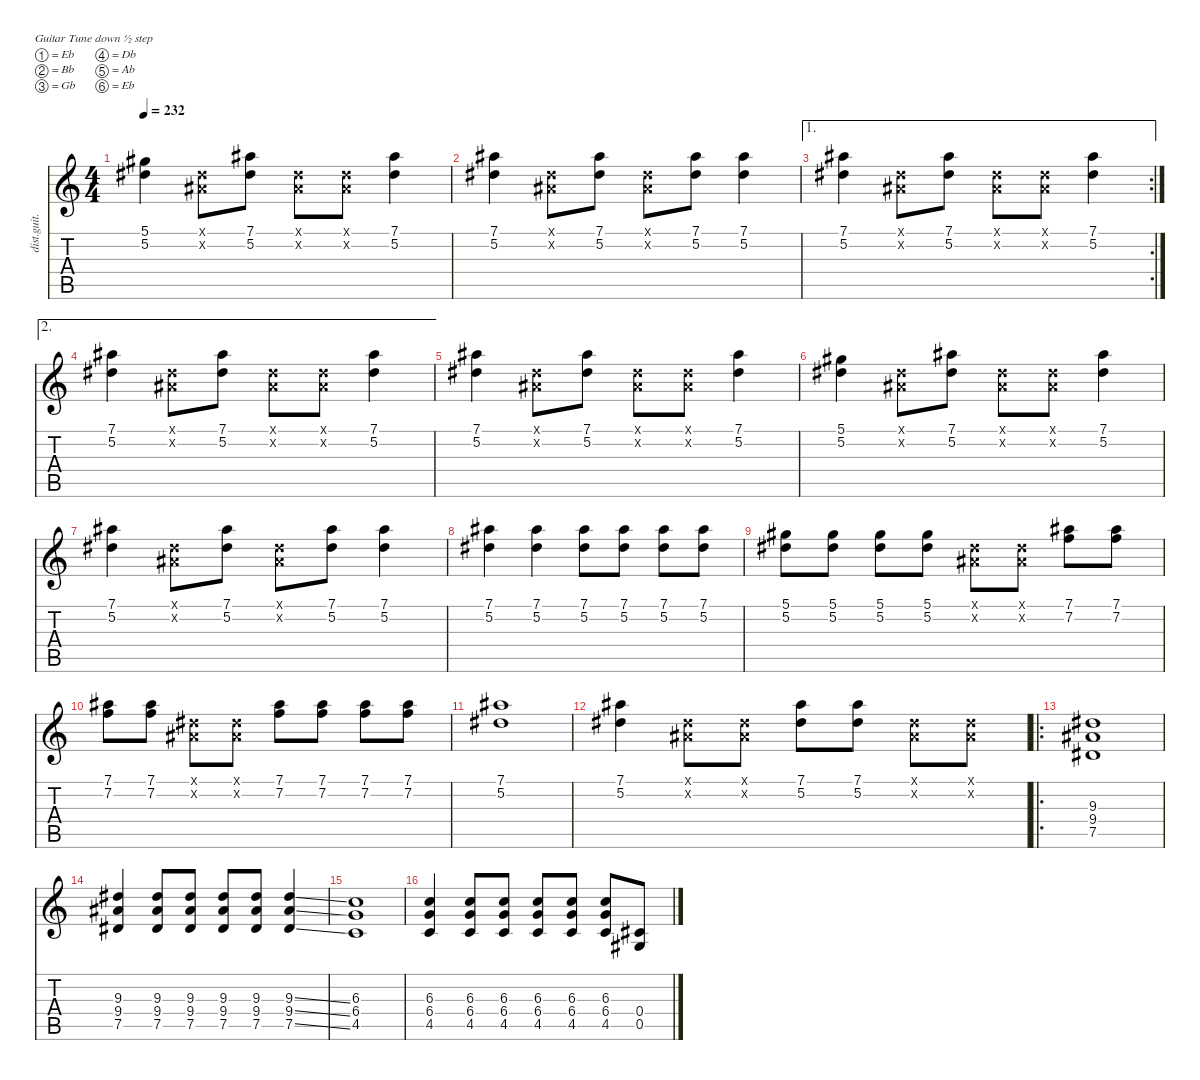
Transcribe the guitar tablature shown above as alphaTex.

\defaultSystemsLayout 4
\hideDynamics
\bracketExtendMode nobrackets
\otherSystemsTrackNameOrientation horizontal
\track ("Gtr. 2" "dist.guit.") {instrument distortionguitar}
\staff {score tabs}
\tuning (Eb4 Bb3 Gb3 Db3 Ab2 Eb2)
\ts (4 4)
\tempo 232
\clef g2
\ks c
(5.1{acc #} 5.2{acc #}).4{dy f beam Down} (0.1{x acc #} 0.2{x acc #}).8{beam Down} (7.1{acc #} 5.2{acc #}).8{beam Down} (0.1{x acc #} 0.2{x acc #}).8{beam Down} (0.1{x acc #} 0.2{x acc #}).8{beam Down} (7.1{acc #} 5.2{acc #}).4{beam Down} |
(7.1{acc #} 5.2{acc #}).4{beam Down} (0.1{x acc #} 0.2{x acc #}).8{beam Down} (7.1{acc #} 5.2{acc #}).8{beam Down} (0.1{x acc #} 0.2{x acc #}).8{beam Down} (7.1{acc #} 5.2{acc #}).8{beam Down} (7.1{acc #} 5.2{acc #}).4{beam Down} |
\ae 1
\rc 2
(7.1{acc #} 5.2{acc #}).4{beam Down} (0.1{x acc #} 0.2{x acc #}).8{beam Down} (7.1{acc #} 5.2{acc #}).8{beam Down} (0.1{x acc #} 0.2{x acc #}).8{beam Down} (0.1{x acc #} 0.2{x acc #}).8{beam Down} (7.1{acc #} 5.2{acc #}).4{beam Down} |
\ae 2
(7.1{acc #} 5.2{acc #}).4{beam Down} (0.1{x acc #} 0.2{x acc #}).8{beam Down} (7.1{acc #} 5.2{acc #}).8{beam Down} (0.1{x acc #} 0.2{x acc #}).8{beam Down} (0.1{x acc #} 0.2{x acc #}).8{beam Down} (7.1{acc #} 5.2{acc #}).4{beam Down} |
(7.1{acc #} 5.2{acc #}).4{beam Down} (0.1{x acc #} 0.2{x acc #}).8{beam Down} (7.1{acc #} 5.2{acc #}).8{beam Down} (0.1{x acc #} 0.2{x acc #}).8{beam Down} (0.1{x acc #} 0.2{x acc #}).8{beam Down} (7.1{acc #} 5.2{acc #}).4{beam Down} |
(5.1{acc #} 5.2{acc #}).4{beam Down} (0.1{x acc #} 0.2{x acc #}).8{beam Down} (7.1{acc #} 5.2{acc #}).8{beam Down} (0.1{x acc #} 0.2{x acc #}).8{beam Down} (0.1{x acc #} 0.2{x acc #}).8{beam Down} (7.1{acc #} 5.2{acc #}).4{beam Down} |
(7.1{acc #} 5.2{acc #}).4{beam Down} (0.1{x acc #} 0.2{x acc #}).8{beam Down} (7.1{acc #} 5.2{acc #}).8{beam Down} (0.1{x acc #} 0.2{x acc #}).8{beam Down} (7.1{acc #} 5.2{acc #}).8{beam Down} (7.1{acc #} 5.2{acc #}).4{beam Down} |
(7.1{acc #} 5.2{acc #}).4{beam Down} (7.1{acc #} 5.2{acc #}).4{beam Down} (7.1{acc #} 5.2{acc #}).8{beam Down} (7.1{acc #} 5.2{acc #}).8{beam Down} (7.1{acc #} 5.2{acc #}).8{beam Down} (7.1{acc #} 5.2{acc #}).8{beam Down} |
(5.1{acc #} 5.2{acc #}).8{beam Down} (5.1{acc #} 5.2{acc #}).8{beam Down} (5.1{acc #} 5.2{acc #}).8{beam Down} (5.1{acc #} 5.2{acc #}).8{beam Down} (0.1{x acc #} 0.2{x acc #}).8{beam Down} (0.1{x acc #} 0.2{x acc #}).8{beam Down} (7.1{acc #} 7.2).8{beam Down} (7.1{acc #} 7.2).8{beam Down} |
(7.1{acc #} 7.2).8{beam Down} (7.1{acc #} 7.2).8{beam Down} (0.1{x acc #} 0.2{x acc #}).8{beam Down} (0.1{x acc #} 0.2{x acc #}).8{beam Down} (7.1{acc #} 7.2).8{beam Down} (7.1{acc #} 7.2).8{beam Down} (7.1{acc #} 7.2).8{beam Down} (7.1{acc #} 7.2).8{beam Down} |
(7.1{acc #} 5.2{acc #}).1{beam Down} |
(7.1{acc #} 5.2{acc #}).4{beam Down} (0.1{x acc #} 0.2{x acc #}).8{beam Down} (0.1{x acc #} 0.2{x acc #}).8{beam Down} (7.1{acc #} 5.2{acc #}).8{beam Down} (7.1{acc #} 5.2{acc #}).8{beam Down} (0.1{x acc #} 0.2{x acc #}).8{beam Down} (0.1{x acc #} 0.2{x acc #}).8{beam Down} |
\ro
(9.3{acc #} 9.4{acc #} 7.5{acc #}).1{beam Up} |
(9.3{acc #} 9.4{acc #} 7.5{acc #}).4{beam Up} (9.3{acc #} 9.4{acc #} 7.5{acc #}).8{beam Up} (9.3{acc #} 9.4{acc #} 7.5{acc #}).8{beam Up} (9.3{acc #} 9.4{acc #} 7.5{acc #}).8{beam Up} (9.3{acc #} 9.4{acc #} 7.5{acc #}).8{beam Up} (9.3{ss acc #} 9.4{ss acc #} 7.5{ss acc #}).4{beam Up} |
(6.3 6.4 4.5).1{beam Up} |
(6.3 6.4 4.5).4{beam Up} (6.3 6.4 4.5).8{beam Up} (6.3 6.4 4.5).8{beam Up} (6.3 6.4 4.5).8{beam Up} (6.3 6.4 4.5).8{beam Up} (6.3 6.4 4.5).8{beam Up} (0.4{acc #} 0.5{acc #}).8{beam Up}
